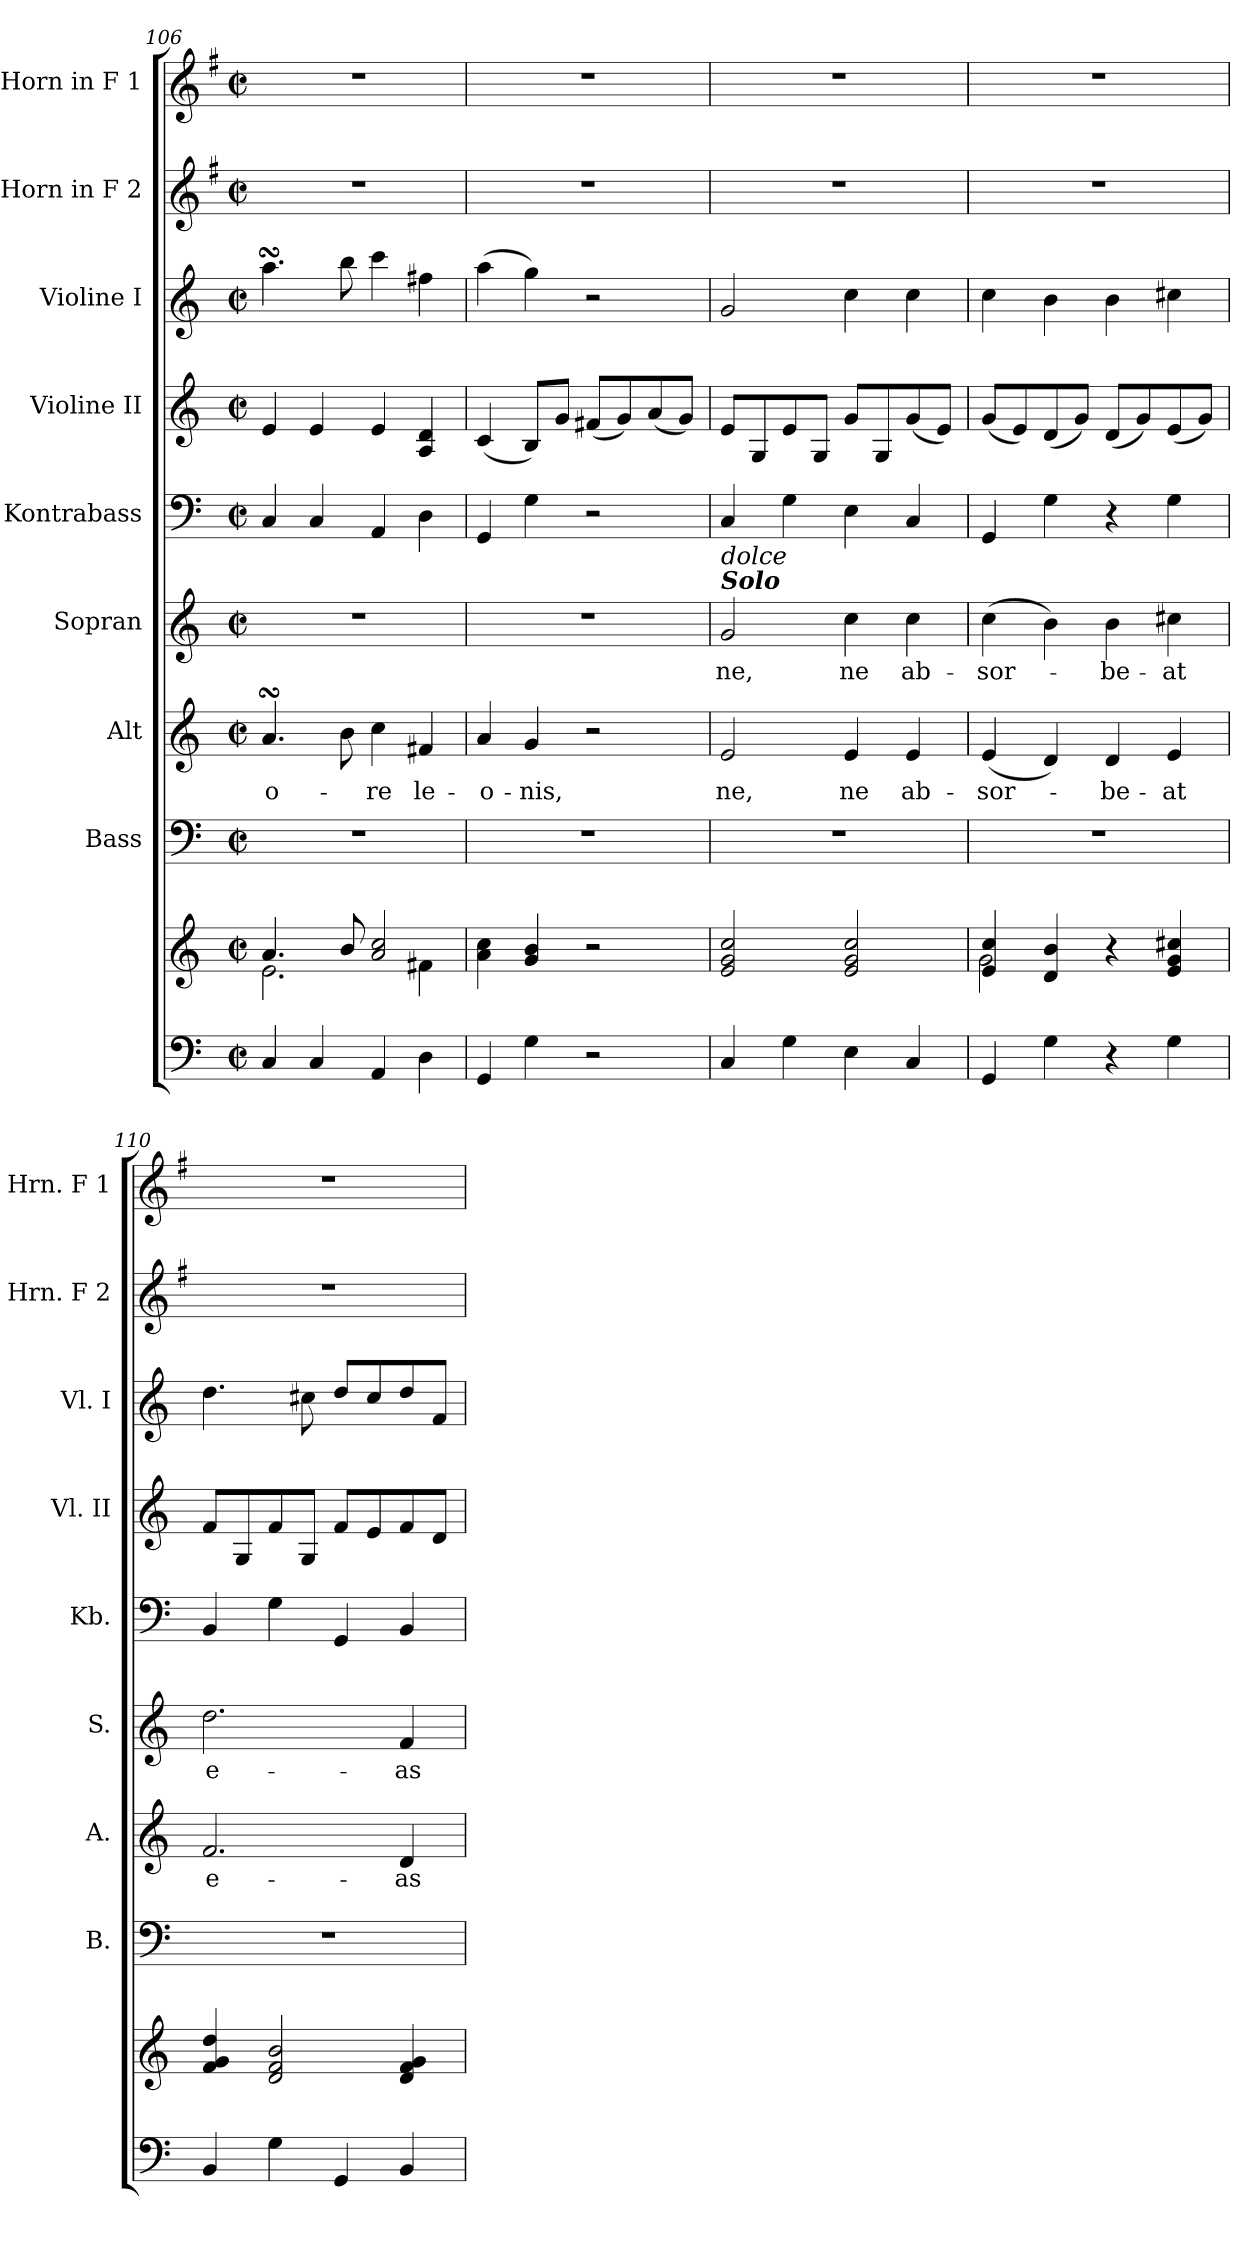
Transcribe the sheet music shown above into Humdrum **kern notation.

**kern	**kern	**kern	**kern	**text	**kern	**text	**kern	**kern	**kern	**kern	**kern
*part9	*part9	*part8	*part7	*part7	*part6	*part6	*part5	*part4	*part3	*part2	*part1
*staff10	*staff9	*staff8	*staff7	*staff7	*staff6	*staff6	*staff5	*staff4	*staff3	*staff2	*staff1
*	*	*I"Bass	*I"Alt	*	*I"Sopran	*	*I"Kontrabass	*I"Violine II	*I"Violine I	*I"Horn in F 2	*I"Horn in F 1
*	*	*I'B.	*I'A.	*	*I'S.	*	*I'Kb.	*I'Vl. II	*I'Vl. I	*I'Hrn. F 2	*I'Hrn. F 1
*clefF4	*clefG2	*clefF4	*clefG2	*	*clefG2	*	*clefF4	*clefG2	*clefG2	*clefG2	*clefG2
*	*	*	*	*	*	*	*ITrd7c12	*	*	*ITrd4c7	*ITrd4c7
*k[]	*k[]	*k[]	*k[]	*	*k[]	*	*k[]	*k[]	*k[]	*k[]	*k[]
*C:	*C:	*C:	*C:	*	*C:	*	*C:	*C:	*C:	*C:	*C:
*M2/2	*M2/2	*M2/2	*M2/2	*	*M2/2	*	*M2/2	*M2/2	*M2/2	*M2/2	*M2/2
*met(c|)	*met(c|)	*met(c|)	*met(c|)	*	*met(c|)	*	*met(c|)	*met(c|)	*met(c|)	*met(c|)	*met(c|)
=106	=106	=106	=106	=106	=106	=106	=106	=106	=106	=106	=106
*	*^	*	*	*	*	*	*	*	*	*	*
!	!	!	!	!	!LO:LY:b	!	!	!	!	!	!	!
4C/	4.a/	2.e\	1r	4.asSSS/	o-	1r	.	4CC/	4e/	4.aasSSS\	1r	1r
4C/	.	.	.	.	.	.	.	4CC/	4e/	.	.	.
.	8b/	.	.	8b\	.	.	.	.	.	8bb\	.	.
!	!	!	!	!	!LO:LY:b	!	!	!	!	!	!	!
4AA/	2a/ 2cc/	.	.	4cc\	-re	.	.	4AAA/	4e/	4ccc\	.	.
!	!	!	!	!	!LO:LY:b	!	!	!	!	!	!	!
4D\	.	4f#X\	.	4f#X/	le-	.	.	4DD\	4A/ 4d/	4ff#X\	.	.
=107	=107	=107	=107	=107	=107	=107	=107	=107	=107	=107	=107	=107
!	!	!	!	!	!LO:LY:b	!	!	!	!	!	!	!
*	*v	*v	*	*	*	*	*	*	*	*	*	*
4GG/	4a\ 4cc\	1r	4a/	-o-	1r	.	4GGG/	(<4c/	(>4aa\	1r	1r
!	!	!	!	!LO:LY:b	!	!	!	!	!	!	!
4G\	4g/ 4b/	.	4g/	-nis,	.	.	4GG\	8B/L)	4gg\)	.	.
.	.	.	.	.	.	.	.	8g/J	.	.	.
2r	2r	.	2r	.	.	.	2r	(<8f#X/L	2r	.	.
.	.	.	.	.	.	.	.	8g/)	.	.	.
.	.	.	.	.	.	.	.	(<8a/	.	.	.
.	.	.	.	.	.	.	.	8g/J)	.	.	.
!!LO:PB:g=z
=108	=108	=108	=108	=108	=108	=108	=108	=108	=108	=108	=108
!	!	!	!	!	!LO:TX:a:Bi:t=Solo	!	!	!	!	!	!
!	!	!	!	!	!LO:TX:a:i:t=dolce	!	!	!	!	!	!
!	!	!	!	!LO:LY:b	!	!LO:LY:b	!	!	!	!	!
4C/	2e/ 2g/ 2cc/	1r	2e/	ne,	2g/	ne,	4CC/	8e/L	2g/	1r	1r
.	.	.	.	.	.	.	.	8G/	.	.	.
4G\	.	.	.	.	.	.	4GG\	8e/	.	.	.
.	.	.	.	.	.	.	.	8G/J	.	.	.
!	!	!	!	!LO:LY:b	!	!LO:LY:b	!	!	!	!	!
4E\	2e/ 2g/ 2cc/	.	4e/	ne	4cc\	ne	4EE\	8g/L	4cc\	.	.
.	.	.	.	.	.	.	.	8G/	.	.	.
!	!	!	!	!LO:LY:b	!	!LO:LY:b	!	!	!	!	!
4C/	.	.	4e/	ab-	4cc\	ab-	4CC/	(<8g/	4cc\	.	.
.	.	.	.	.	.	.	.	8e/J)	.	.	.
=109	=109	=109	=109	=109	=109	=109	=109	=109	=109	=109	=109
*	*^	*	*	*	*	*	*	*	*	*	*
!	!	!	!	!	!LO:LY:b	!	!LO:LY:b	!	!	!	!	!
4GG/	4e/ 4cc/	2g\	1r	(<4e/	-sor-	(>4cc\	-sor-	4GGG/	(<8g/L	4cc\	1r	1r
.	.	.	.	.	.	.	.	.	8e/)	.	.	.
4G\	4d/ 4b/	.	.	4d/)	.	4b\)	.	4GG\	(<8d/	4b\	.	.
.	.	.	.	.	.	.	.	.	8g/J)	.	.	.
!	!	!	!	!	!LO:LY:b	!	!LO:LY:b	!	!	!	!	!
4r	4r	2ryy	.	4d/	-be-	4b\	-be-	4r	(<8d/L	4b\	.	.
.	.	.	.	.	.	.	.	.	8g/)	.	.	.
!	!	!	!	!	!LO:LY:b	!	!LO:LY:b	!	!	!	!	!
4G\	4e/ 4g/ 4cc#X/	.	.	4e/	-at	4cc#X\	-at	4GG\	(<8e/	4cc#X\	.	.
.	.	.	.	.	.	.	.	.	8g/J)	.	.	.
*	*v	*v	*	*	*	*	*	*	*	*	*	*
=110	=110	=110	=110	=110	=110	=110	=110	=110	=110	=110	=110
!	!	!	!	!LO:LY:b	!	!LO:LY:b	!	!	!	!	!
4BB/	4f/ 4g/ 4dd/	1r	2.f/	e-	2.dd\	e-	4BBB/	8f/L	4.dd\	1r	1r
.	.	.	.	.	.	.	.	8G/	.	.	.
4G\	2d/ 2f/ 2b/	.	.	.	.	.	4GG\	8f/	.	.	.
.	.	.	.	.	.	.	.	8G/J	8cc#X\	.	.
4GG/	.	.	.	.	.	.	4GGG/	8f/L	8dd/L	.	.
.	.	.	.	.	.	.	.	8e/	8cc#/	.	.
!	!	!	!	!LO:LY:b	!	!LO:LY:b	!	!	!	!	!
4BB/	4d/ 4f/ 4g/	.	4d/	-as	4f/	-as	4BBB/	8f/	8dd/	.	.
.	.	.	.	.	.	.	.	8d/J	8f/J	.	.
=	=	=	=	=	=	=	=	=	=	=	=
*-	*-	*-	*-	*-	*-	*-	*-	*-	*-	*-	*-
